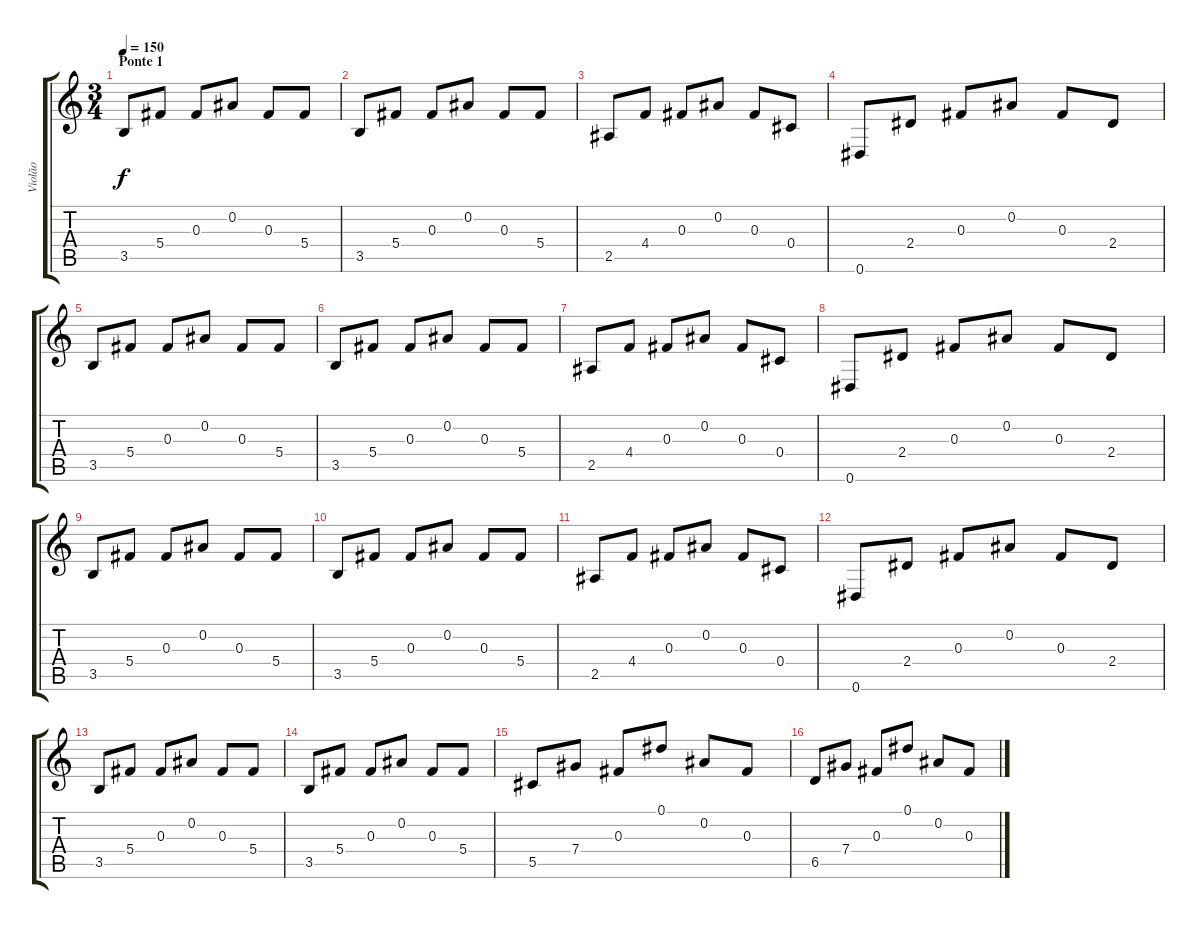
\track ("Violão" "Violão") {instrument acousticguitarnylon}
\staff {score tabs}
\tuning (Eb4 Bb3 Gb3 Db3 Ab2 Eb2) {hide}
\ts (3 4)
\section ("" "Ponte 1")
\tempo 150
\clef g2
\ks c
3.5.8{dy f} 5.4.8 0.3.8 0.2.8 0.3.8 5.4.8 |
3.5.8 5.4.8 0.3.8 0.2.8 0.3.8 5.4.8 |
2.5.8 4.4.8 0.3.8 0.2.8 0.3.8 0.4.8 |
0.6.8 2.4.8 0.3.8 0.2.8 0.3.8 2.4.8 |
3.5.8 5.4.8 0.3.8 0.2.8 0.3.8 5.4.8 |
3.5.8 5.4.8 0.3.8 0.2.8 0.3.8 5.4.8 |
2.5.8 4.4.8 0.3.8 0.2.8 0.3.8 0.4.8 |
0.6.8 2.4.8 0.3.8 0.2.8 0.3.8 2.4.8 |
3.5.8 5.4.8 0.3.8 0.2.8 0.3.8 5.4.8 |
3.5.8 5.4.8 0.3.8 0.2.8 0.3.8 5.4.8 |
2.5.8 4.4.8 0.3.8 0.2.8 0.3.8 0.4.8 |
0.6.8 2.4.8 0.3.8 0.2.8 0.3.8 2.4.8 |
3.5.8 5.4.8 0.3.8 0.2.8 0.3.8 5.4.8 |
3.5.8 5.4.8 0.3.8 0.2.8 0.3.8 5.4.8 |
5.5.8 7.4.8 0.3.8 0.1.8 0.2.8 0.3.8 |
6.5.8 7.4.8 0.3.8 0.1.8 0.2.8 0.3.8
